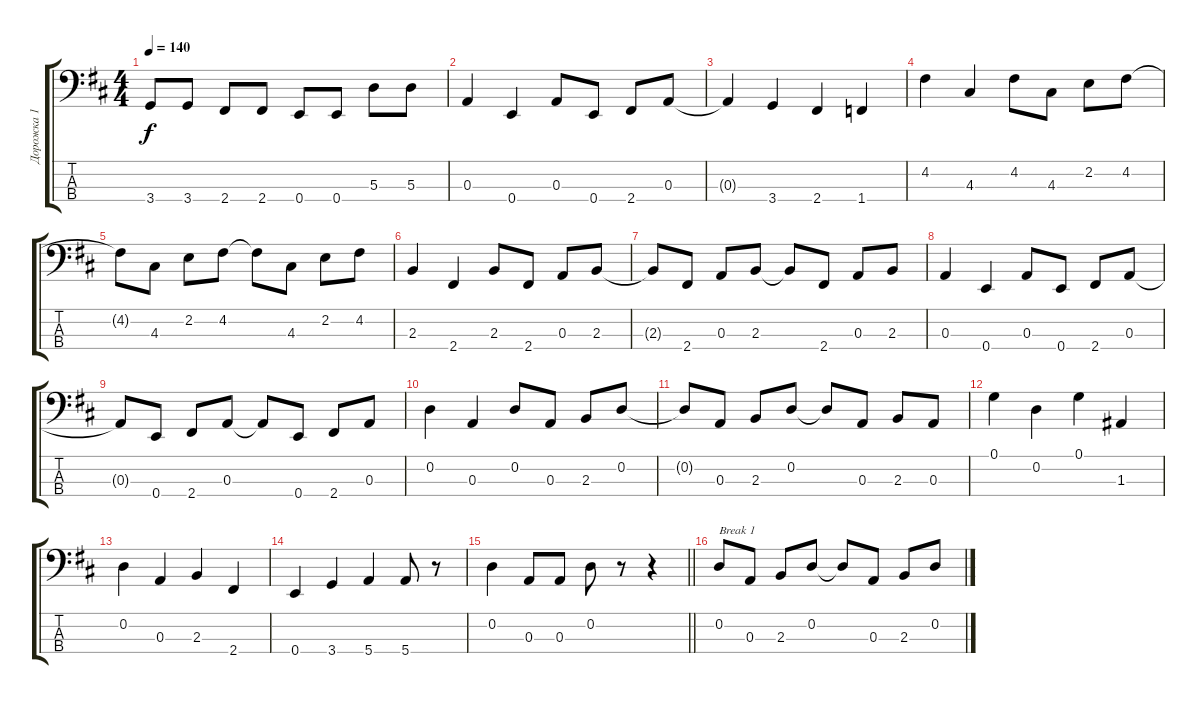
\track ("Дорожка 1" "Дорожка 1") {instrument acousticguitarsteel}
\staff {score tabs}
\tuning (G2 D2 A1 E1) {hide}
\ts (4 4)
\tempo 140
\clef f4
\ks d
3.4.8{dy f} 3.4.8 2.4.8 2.4.8 0.4.8 0.4.8 5.3.8 5.3.8 |
0.3.4 0.4.4 0.3.8 0.4.8 2.4.8 0.3.8 |
0.3{t}.4 3.4.4 2.4.4 1.4.4 |
4.2.4 4.3.4 4.2.8 4.3.8 2.2.8 4.2.8 |
4.2{t}.8 4.3.8 2.2.8 4.2.8 4.2{t}.8 4.3.8 2.2.8 4.2.8 |
2.3.4 2.4.4 2.3.8 2.4.8 0.3.8 2.3.8 |
2.3{t}.8 2.4.8 0.3.8 2.3.8 2.3{t}.8 2.4.8 0.3.8 2.3.8 |
0.3.4 0.4.4 0.3.8 0.4.8 2.4.8 0.3.8 |
0.3{t}.8 0.4.8 2.4.8 0.3.8 0.3{t}.8 0.4.8 2.4.8 0.3.8 |
0.2.4 0.3.4 0.2.8 0.3.8 2.3.8 0.2.8 |
0.2{t}.8 0.3.8 2.3.8 0.2.8 0.2{t}.8 0.3.8 2.3.8 0.3.8 |
0.1.4 0.2.4 0.1.4 1.3.4 |
0.2.4 0.3.4 2.3.4 2.4.4 |
0.4.4 3.4.4 5.4.4 5.4.8 r.8 |
\barLineRight lightlight
0.2.4 0.3.8 0.3.8 0.2.8 r.8 r.4 |
0.2.8{txt "Break 1"} 0.3.8 2.3.8 0.2.8 0.2{t}.8 0.3.8 2.3.8 0.2.8
